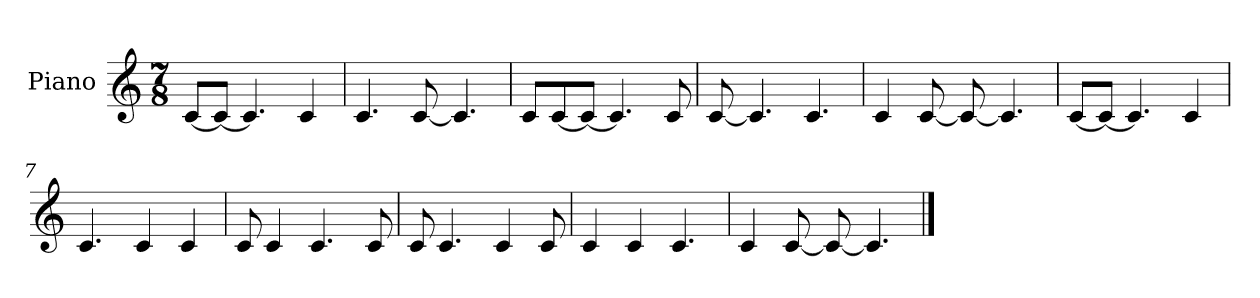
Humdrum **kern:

**kern
*part1
*staff1
*I"Piano
*I'Pno.
*clefG2
*k[]
*M7/8
*MM90
=1
[8c/L
8c/J_
4.c/]
4c/
=2
4.c/
[8c/
4.c/]
=3
8c/L
[8c/
8c/J_
4.c/]
8c/
=4
[8c/
4.c/]
4.c/
=5
4c/
[8c/
8c/_
4.c/]
=6
[8c/L
8c/J_
4.c/]
4c/
=7
4.c/
4c/
4c/
=8
8c/
4c/
4.c/
8c/
=9
8c/
4.c/
4c/
8c/
=10
4c/
4c/
4.c/
=11
4c/
[8c/
8c/_
4.c/]
==
*-
